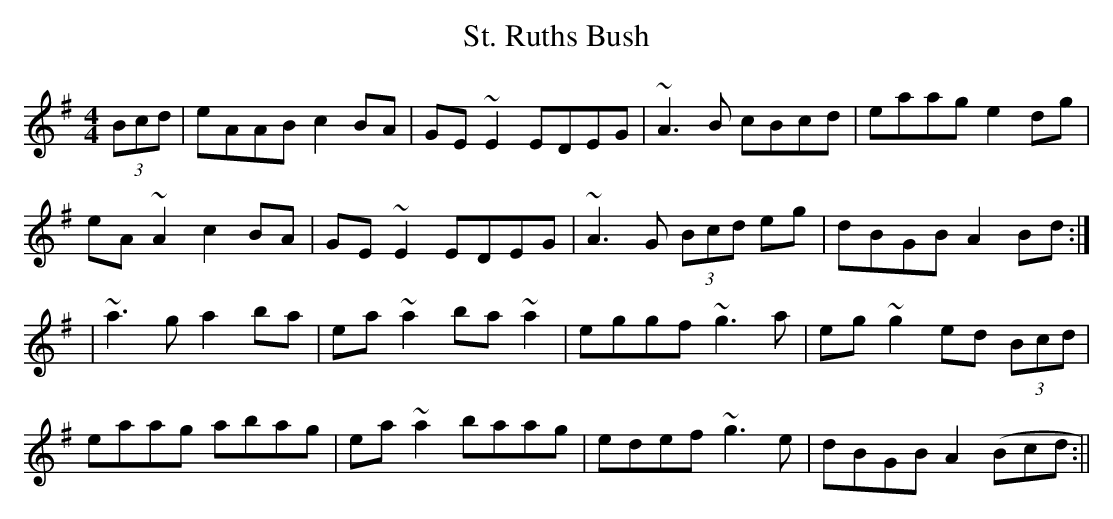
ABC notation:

X:1
T:St. Ruths Bush
M:4/4
L:1/8
K:ADor
(3Bcd|eAAB c2BA |GE~E2 EDEG|~A3B cBcd|eaag e2dg|
eA~A2 c2BA|GE~E2 EDEG|~A3G (3Bcd eg|dBGB A2 Bd:|
|~a3g a2ba|ea~a2 ba~a2|eggf ~g3a|eg~g2 ed  (3Bcd |
eaag abag|ea~a2 baag|edef~g3e|dBGB A2  (Bcd :||
